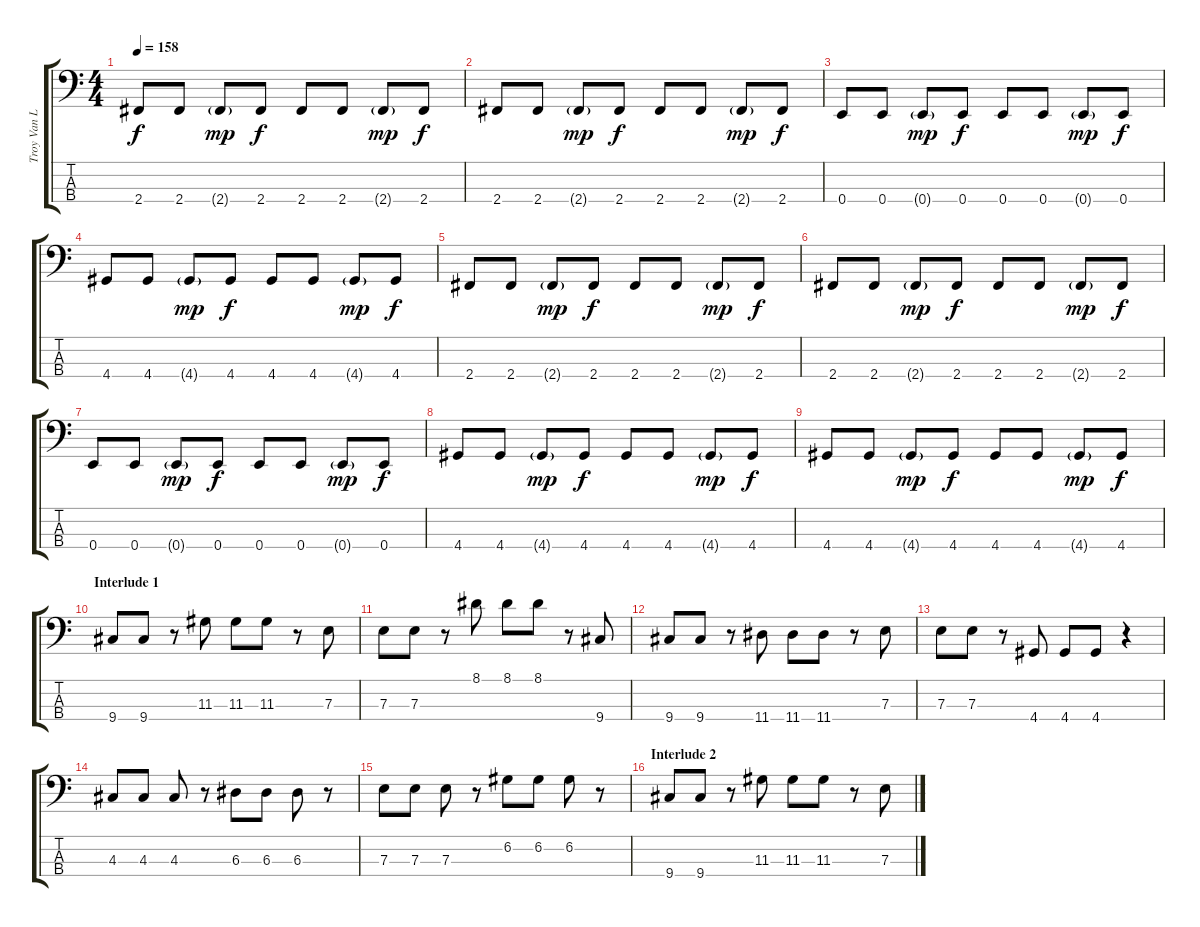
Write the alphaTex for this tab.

\track ("Troy Van Leeuwan" "Troy Van L") {instrument electricbasspick}
\staff {score tabs}
\tuning (G2 D2 A1 E1) {hide}
\ts (4 4)
\tempo 158
\clef f4
\ks c
2.4.8{dy f} 2.4.8 2.4{g}.8{dy mp} 2.4.8{dy f} 2.4.8 2.4.8 2.4{g}.8{dy mp} 2.4.8{dy f} |
2.4.8{volume 12} 2.4.8 2.4{g}.8{dy mp} 2.4.8{dy f} 2.4.8 2.4.8 2.4{g}.8{dy mp} 2.4.8{dy f} |
0.4.8 0.4.8 0.4{g}.8{dy mp} 0.4.8{dy f} 0.4.8 0.4.8 0.4{g}.8{dy mp} 0.4.8{dy f} |
4.4.8 4.4.8 4.4{g}.8{dy mp} 4.4.8{dy f} 4.4.8 4.4.8 4.4{g}.8{dy mp} 4.4.8{dy f} |
2.4.8 2.4.8 2.4{g}.8{dy mp} 2.4.8{dy f} 2.4.8 2.4.8 2.4{g}.8{dy mp} 2.4.8{dy f} |
2.4.8{volume 12} 2.4.8 2.4{g}.8{dy mp} 2.4.8{dy f} 2.4.8 2.4.8 2.4{g}.8{dy mp} 2.4.8{dy f} |
0.4.8 0.4.8 0.4{g}.8{dy mp} 0.4.8{dy f} 0.4.8 0.4.8 0.4{g}.8{dy mp} 0.4.8{dy f} |
4.4.8 4.4.8 4.4{g}.8{dy mp} 4.4.8{dy f} 4.4.8 4.4.8 4.4{g}.8{dy mp} 4.4.8{dy f} |
4.4.8 4.4.8 4.4{g}.8{dy mp} 4.4.8{dy f} 4.4.8 4.4.8 4.4{g}.8{dy mp} 4.4.8{dy f} |
\section ("" "Interlude 1")
9.4.8{volume 16} 9.4.8 r.8 11.3.8 11.3.8 11.3.8 r.8 7.3.8 |
7.3.8 7.3.8 r.8 8.1.8 8.1.8 8.1.8 r.8 9.4.8 |
9.4.8 9.4.8 r.8 11.4.8 11.4.8 11.4.8 r.8 7.3.8 |
7.3.8 7.3.8 r.8 4.4.8 4.4.8 4.4.8 r.4 |
4.3.8 4.3.8 4.3.8 r.8 6.3.8 6.3.8 6.3.8 r.8 |
7.3.8 7.3.8 7.3.8 r.8 6.2.8 6.2.8 6.2.8 r.8 |
\section ("" "Interlude 2")
9.4.8 9.4.8 r.8 11.3.8 11.3.8 11.3.8 r.8 7.3.8
